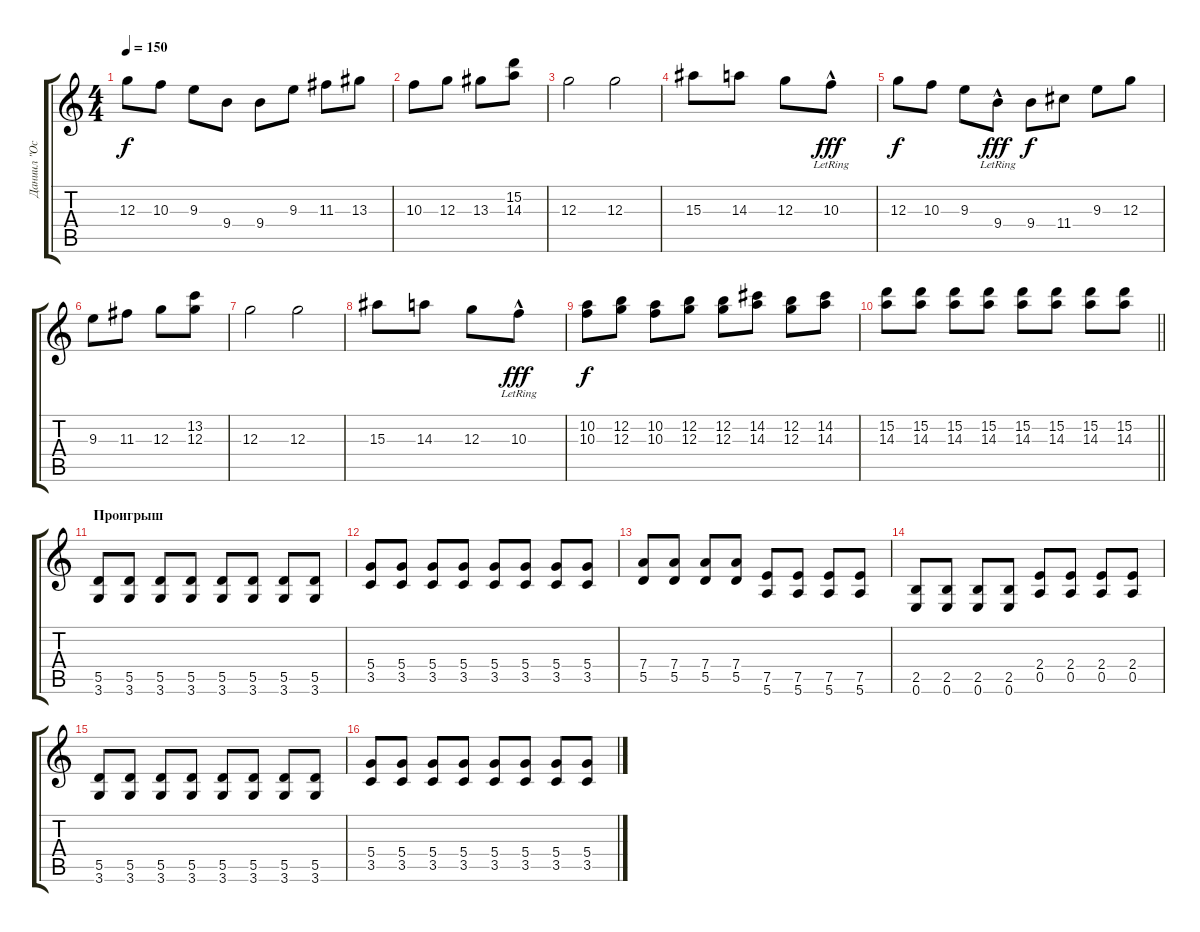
\track ("Даниил \"Остин\" Шамаев" "Даниил \"Ос") {instrument overdrivenguitar}
\staff {score tabs}
\tuning (E4 B3 G3 D3 A2 E2) {hide}
\ts (4 4)
\tempo 150
\clef g2
\ks c
12.3.8{dy f} 10.3.8 9.3.8 9.4.8 9.4.8 9.3.8 11.3.8 13.3.8 |
10.3.8 12.3.8 13.3.8 (15.2 14.3).8 |
12.3.2 12.3.2 |
15.3.8 14.3.8 12.3.8 10.3{hac lr}.8{dy fff} |
12.3.8{dy f} 10.3.8 9.3.8 9.4{hac lr}.8{dy fff} 9.4.8{dy f} 11.4.8 9.3.8 12.3.8 |
9.3.8 11.3.8 12.3.8 (13.2 12.3).8 |
12.3.2 12.3.2 |
15.3.8 14.3.8 12.3.8 10.3{hac lr}.8{dy fff} |
(10.2 10.3).8{dy f} (12.2 12.3).8 (10.2 10.3).8 (12.2 12.3).8 (12.2 12.3).8 (14.2 14.3).8 (12.2 12.3).8 (14.2 14.3).8 |
\barLineRight lightlight
(15.2 14.3).8 (15.2 14.3).8 (15.2 14.3).8 (15.2 14.3).8 (15.2 14.3).8 (15.2 14.3).8 (15.2 14.3).8 (15.2 14.3).8 |
\section ("" "Проигрыш")
(5.5 3.6).8 (5.5 3.6).8 (5.5 3.6).8 (5.5 3.6).8 (5.5 3.6).8 (5.5 3.6).8 (5.5 3.6).8 (5.5 3.6).8 |
(5.4 3.5).8 (5.4 3.5).8 (5.4 3.5).8 (5.4 3.5).8 (5.4 3.5).8 (5.4 3.5).8 (5.4 3.5).8 (5.4 3.5).8 |
(7.4 5.5).8 (7.4 5.5).8 (7.4 5.5).8 (7.4 5.5).8 (7.5 5.6).8 (7.5 5.6).8 (7.5 5.6).8 (7.5 5.6).8 |
(2.5 0.6).8 (2.5 0.6).8 (2.5 0.6).8 (2.5 0.6).8 (2.4 0.5).8 (2.4 0.5).8 (2.4 0.5).8 (2.4 0.5).8 |
(5.5 3.6).8 (5.5 3.6).8 (5.5 3.6).8 (5.5 3.6).8 (5.5 3.6).8 (5.5 3.6).8 (5.5 3.6).8 (5.5 3.6).8 |
(5.4 3.5).8 (5.4 3.5).8 (5.4 3.5).8 (5.4 3.5).8 (5.4 3.5).8 (5.4 3.5).8 (5.4 3.5).8 (5.4 3.5).8
